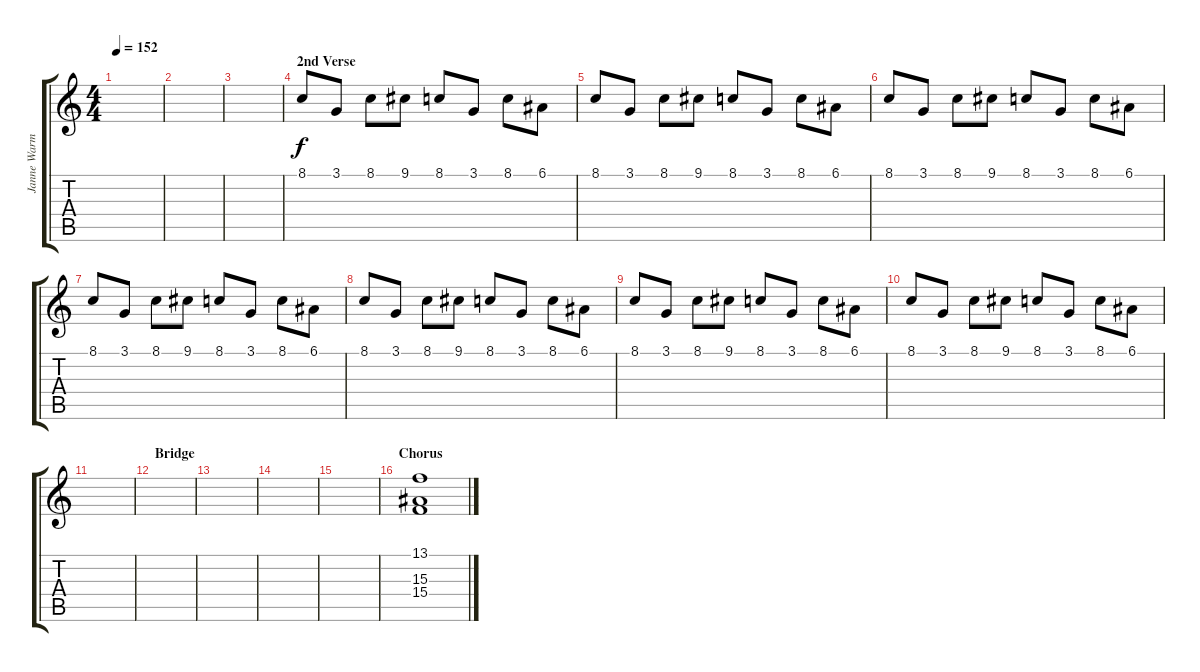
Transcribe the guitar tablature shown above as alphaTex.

\track ("Janne Warman" "Janne Warm") {instrument stringensemble1}
\staff {score tabs}
\tuning (E4 B3 G3 D3 A2 E2) {hide}
\ts (4 4)
\tempo 152
\clef g2
\ks c
|
|
|
\section ("" "2nd Verse")
8.1.8{volume 11 instrument pad1newage} 3.1.8 8.1.8 9.1.8 8.1.8 3.1.8 8.1.8 6.1.8 |
8.1.8{volume 11 instrument pad1newage} 3.1.8 8.1.8 9.1.8 8.1.8 3.1.8 8.1.8 6.1.8 |
8.1.8{volume 11 instrument pad1newage} 3.1.8 8.1.8 9.1.8 8.1.8 3.1.8 8.1.8 6.1.8 |
8.1.8{volume 11 instrument pad1newage} 3.1.8 8.1.8 9.1.8 8.1.8 3.1.8 8.1.8 6.1.8 |
8.1.8{volume 11 instrument pad1newage} 3.1.8 8.1.8 9.1.8 8.1.8 3.1.8 8.1.8 6.1.8 |
8.1.8{volume 11 instrument pad1newage} 3.1.8 8.1.8 9.1.8 8.1.8 3.1.8 8.1.8 6.1.8 |
8.1.8{volume 11 instrument pad1newage} 3.1.8 8.1.8 9.1.8 8.1.8 3.1.8 8.1.8 6.1.8 |
|
\section ("" "Bridge")
|
|
|
|
\section ("" "Chorus")
(13.1 15.3 15.4).1{volume 12 instrument stringensemble1}
